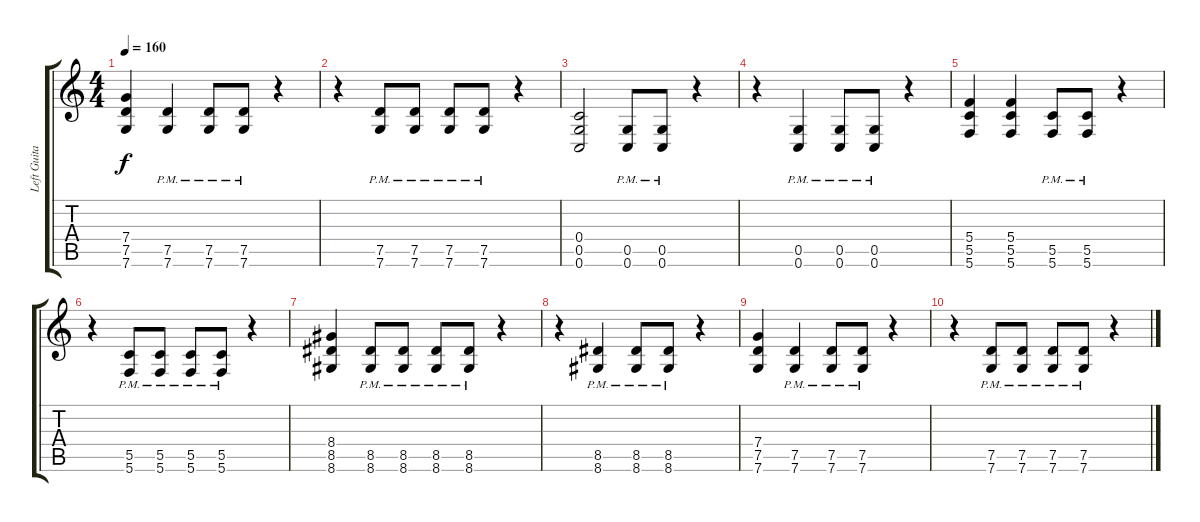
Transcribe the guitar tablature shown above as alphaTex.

\track ("Left Guitar" "Left Guita") {instrument distortionguitar}
\staff {score tabs}
\tuning (D4 A3 F3 C3 G2 C2) {hide}
\ts (4 4)
\tempo 160
\clef g2
\ks c
(7.4 7.5 7.6).4{dy f} (7.5{pm} 7.6{pm}).4 (7.5{pm} 7.6{pm}).8 (7.5{pm} 7.6{pm}).8 r.4 |
r.4 (7.5{pm} 7.6{pm}).8 (7.5{pm} 7.6{pm}).8 (7.5{pm} 7.6{pm}).8 (7.5{pm} 7.6{pm}).8 r.4 |
(0.4 0.5 0.6).2 (0.5{pm} 0.6{pm}).8 (0.5{pm} 0.6{pm}).8 r.4 |
r.4 (0.5{pm} 0.6{pm}).4 (0.5{pm} 0.6{pm}).8 (0.5{pm} 0.6{pm}).8 r.4 |
(5.4 5.5 5.6).4 (5.4 5.5 5.6).4 (5.5{pm} 5.6{pm}).8 (5.5{pm} 5.6{pm}).8 r.4 |
r.4 (5.5{pm} 5.6{pm}).8 (5.5{pm} 5.6{pm}).8 (5.5{pm} 5.6{pm}).8 (5.5{pm} 5.6{pm}).8 r.4 |
(8.4 8.5 8.6).4 (8.5{pm} 8.6{pm}).8 (8.5{pm} 8.6{pm}).8 (8.5{pm} 8.6{pm}).8 (8.5{pm} 8.6{pm}).8 r.4 |
r.4 (8.5{pm} 8.6{pm}).4 (8.5{pm} 8.6{pm}).8 (8.5{pm} 8.6{pm}).8 r.4 |
(7.4 7.5 7.6).4 (7.5{pm} 7.6{pm}).4 (7.5{pm} 7.6{pm}).8 (7.5{pm} 7.6{pm}).8 r.4 |
r.4 (7.5{pm} 7.6{pm}).8 (7.5{pm} 7.6{pm}).8 (7.5{pm} 7.6{pm}).8 (7.5{pm} 7.6{pm}).8 r.4
